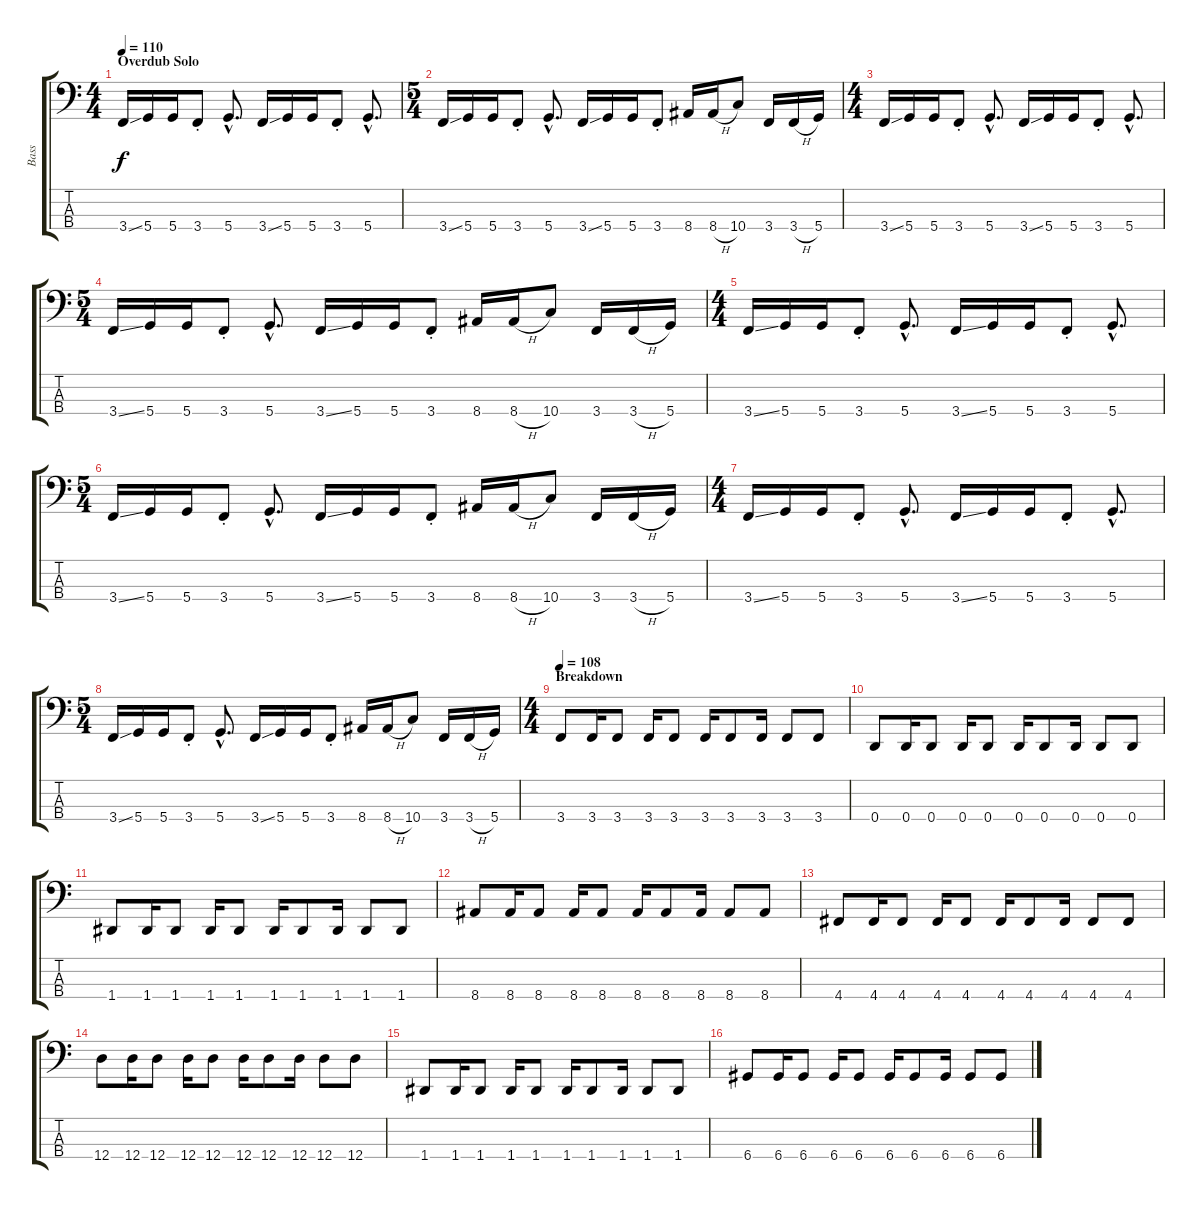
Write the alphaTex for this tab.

\track ("Bass" "Bass") {instrument electricbasspick}
\staff {score tabs}
\tuning (G2 D2 A1 D1) {hide}
\ts (4 4)
\section ("" "Overdub Solo")
\tempo 110
\clef f4
\ks c
3.4{ss}.16{dy f} 5.4.16 5.4.16 3.4{st}.8 5.4{hac}.8{d} 3.4{ss}.16 5.4.16 5.4.16 3.4{st}.8 5.4{hac}.8{d} |
\ts (5 4)
3.4{ss}.16 5.4.16 5.4.16 3.4{st}.8 5.4{hac}.8{d} 3.4{ss}.16 5.4.16 5.4.16 3.4{st}.8 8.4.16 8.4{h}.16 10.4.8 3.4.16 3.4{h}.16 5.4.16 |
\ts (4 4)
3.4{ss}.16 5.4.16 5.4.16 3.4{st}.8 5.4{hac}.8{d} 3.4{ss}.16 5.4.16 5.4.16 3.4{st}.8 5.4{hac}.8{d} |
\ts (5 4)
3.4{ss}.16 5.4.16 5.4.16 3.4{st}.8 5.4{hac}.8{d} 3.4{ss}.16 5.4.16 5.4.16 3.4{st}.8 8.4.16 8.4{h}.16 10.4.8 3.4.16 3.4{h}.16 5.4.16 |
\ts (4 4)
3.4{ss}.16 5.4.16 5.4.16 3.4{st}.8 5.4{hac}.8{d} 3.4{ss}.16 5.4.16 5.4.16 3.4{st}.8 5.4{hac}.8{d} |
\ts (5 4)
3.4{ss}.16 5.4.16 5.4.16 3.4{st}.8 5.4{hac}.8{d} 3.4{ss}.16 5.4.16 5.4.16 3.4{st}.8 8.4.16 8.4{h}.16 10.4.8 3.4.16 3.4{h}.16 5.4.16 |
\ts (4 4)
3.4{ss}.16 5.4.16 5.4.16 3.4{st}.8 5.4{hac}.8{d} 3.4{ss}.16 5.4.16 5.4.16 3.4{st}.8 5.4{hac}.8{d} |
\ts (5 4)
3.4{ss}.16 5.4.16 5.4.16 3.4{st}.8 5.4{hac}.8{d} 3.4{ss}.16 5.4.16 5.4.16 3.4{st}.8 8.4.16 8.4{h}.16 10.4.8 3.4.16 3.4{h}.16 5.4.16 |
\ts (4 4)
\section ("" "Breakdown")
\tempo 108
3.4.8 3.4.16 3.4.8 3.4.16 3.4.8 3.4.16 3.4.8 3.4.16 3.4.8 3.4.8 |
0.4.8 0.4.16 0.4.8 0.4.16 0.4.8 0.4.16 0.4.8 0.4.16 0.4.8 0.4.8 |
1.4.8 1.4.16 1.4.8 1.4.16 1.4.8 1.4.16 1.4.8 1.4.16 1.4.8 1.4.8 |
8.4.8 8.4.16 8.4.8 8.4.16 8.4.8 8.4.16 8.4.8 8.4.16 8.4.8 8.4.8 |
4.4.8 4.4.16 4.4.8 4.4.16 4.4.8 4.4.16 4.4.8 4.4.16 4.4.8 4.4.8 |
12.4.8 12.4.16 12.4.8 12.4.16 12.4.8 12.4.16 12.4.8 12.4.16 12.4.8 12.4.8 |
1.4.8 1.4.16 1.4.8 1.4.16 1.4.8 1.4.16 1.4.8 1.4.16 1.4.8 1.4.8 |
6.4.8 6.4.16 6.4.8 6.4.16 6.4.8 6.4.16 6.4.8 6.4.16 6.4.8 6.4.8
